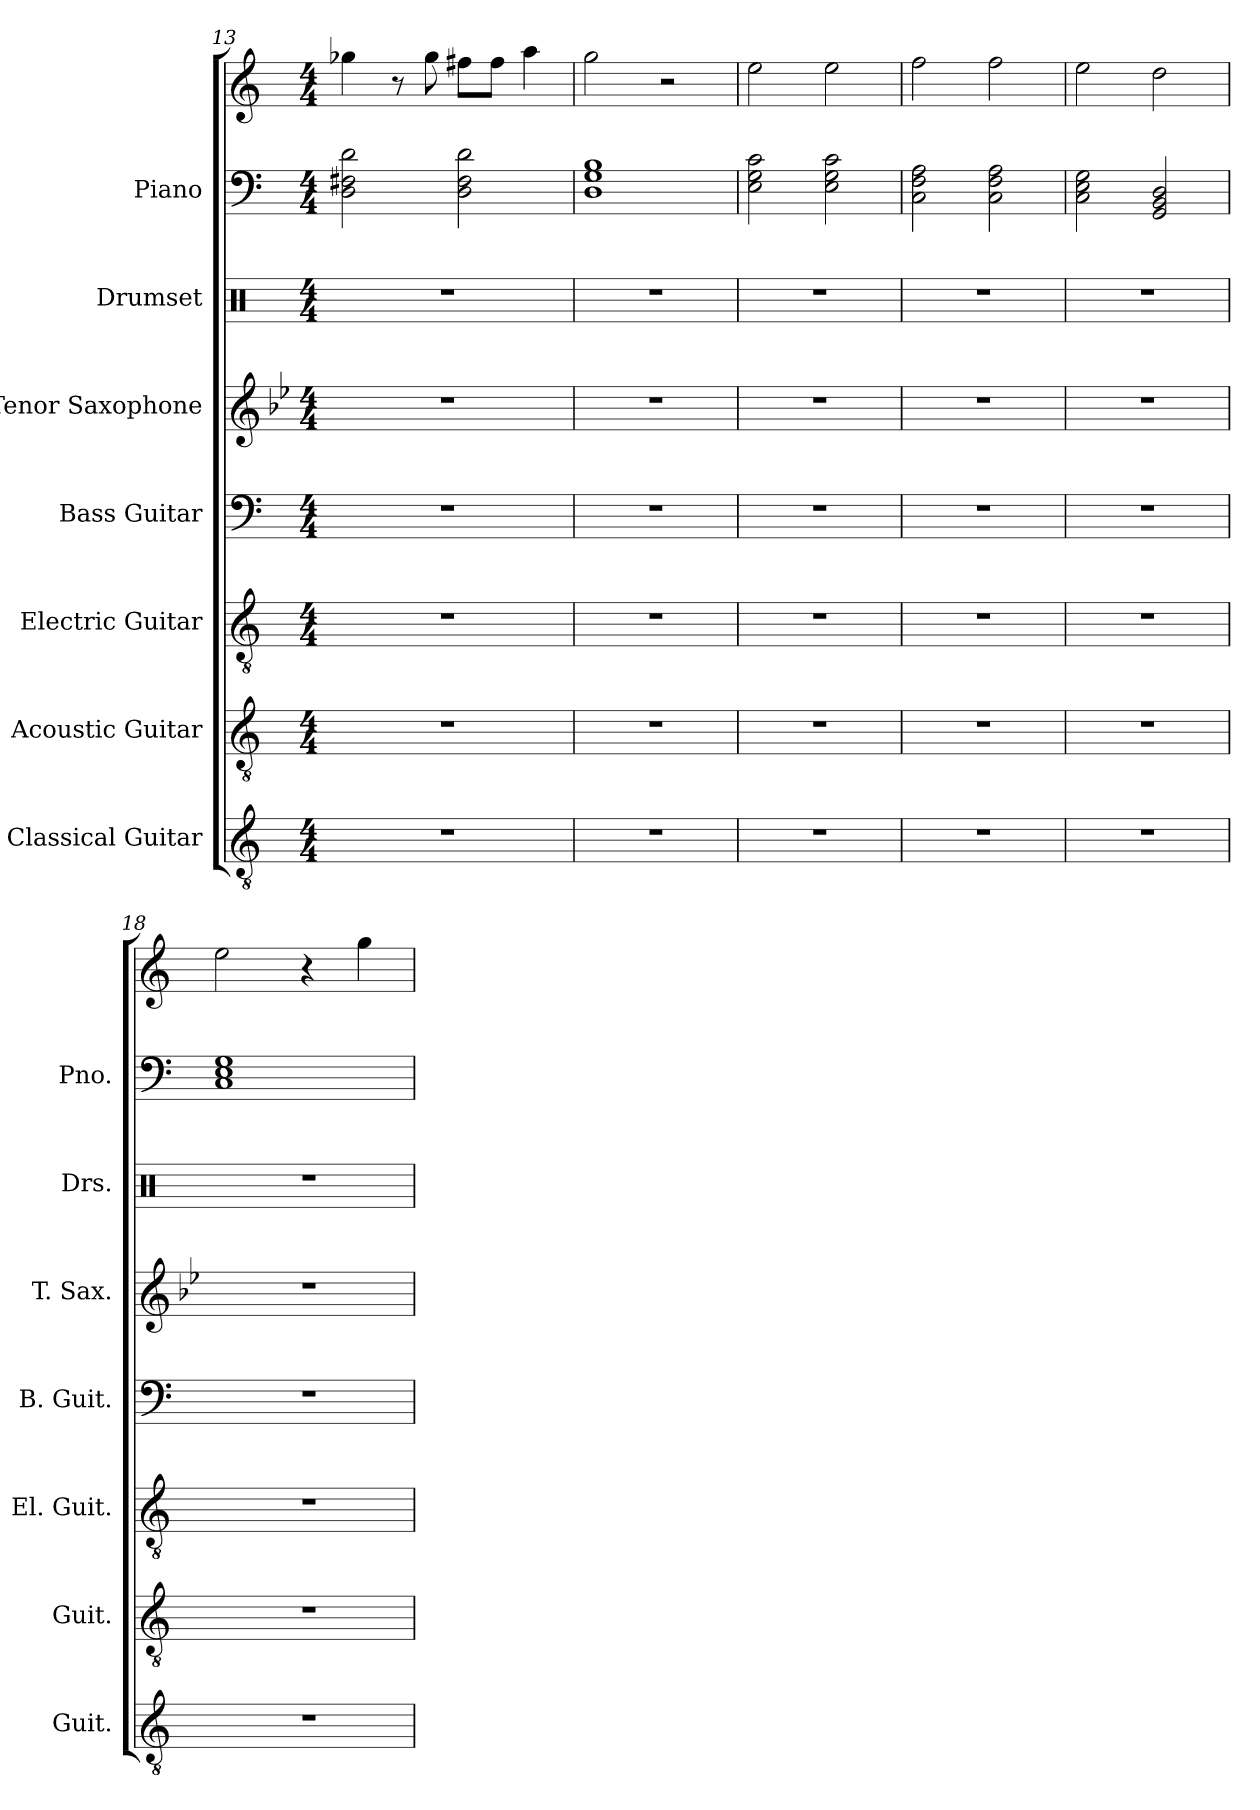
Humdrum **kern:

**kern	**kern	**kern	**kern	**kern	**kern	**kern	**kern
*part7	*part6	*part5	*part4	*part3	*part2	*part1	*part1
*staff8	*staff7	*staff6	*staff5	*staff4	*staff3	*staff2	*staff1
*I"Classical Guitar	*I"Acoustic Guitar	*I"Electric Guitar	*I"Bass Guitar	*I"Tenor Saxophone	*I"Drumset	*I"Piano	*
*I'Guit.	*I'Guit.	*I'El. Guit.	*I'B. Guit.	*I'T. Sax.	*I'Drs.	*I'Pno.	*
*clefGv2	*clefGv2	*clefGv2	*clefF4	*clefG2	*clefX	*clefF4	*clefG2
*	*	*	*ITrd7c12	*ITrd8c14	*	*	*
*k[]	*k[]	*k[]	*k[]	*k[b-e-]	*k[]	*k[]	*k[]
*M4/4	*M4/4	*M4/4	*M4/4	*M4/4	*M4/4	*M4/4	*M4/4
=13	=13	=13	=13	=13	=13	=13	=13
1r	1r	1r	1r	1r	1r	2D\ 2F#X\ 2d\	4gg-X\
.	.	.	.	.	.	.	8r
.	.	.	.	.	.	.	8gg-\
.	.	.	.	.	.	2D\ 2F#\ 2d\	8ff#X\L
.	.	.	.	.	.	.	8ff#\J
.	.	.	.	.	.	.	4aa\
=14	=14	=14	=14	=14	=14	=14	=14
1r	1r	1r	1r	1r	1r	1D 1G 1B	2gg\
.	.	.	.	.	.	.	2r
=15	=15	=15	=15	=15	=15	=15	=15
1r	1r	1r	1r	1r	1r	2E\ 2G\ 2c\	2ee\
.	.	.	.	.	.	2E\ 2G\ 2c\	2ee\
=16	=16	=16	=16	=16	=16	=16	=16
1r	1r	1r	1r	1r	1r	2C\ 2F\ 2A\	2ff\
.	.	.	.	.	.	2C\ 2F\ 2A\	2ff\
=17	=17	=17	=17	=17	=17	=17	=17
1r	1r	1r	1r	1r	1r	2C\ 2E\ 2G\	2ee\
.	.	.	.	.	.	2GG/ 2BB/ 2D/	2dd\
!!LO:PB:g=z
=18	=18	=18	=18	=18	=18	=18	=18
1r	1r	1r	1r	1r	1r	1C 1E 1G	2ee\
.	.	.	.	.	.	.	4r
.	.	.	.	.	.	.	4gg\
=	=	=	=	=	=	=	=
*-	*-	*-	*-	*-	*-	*-	*-
